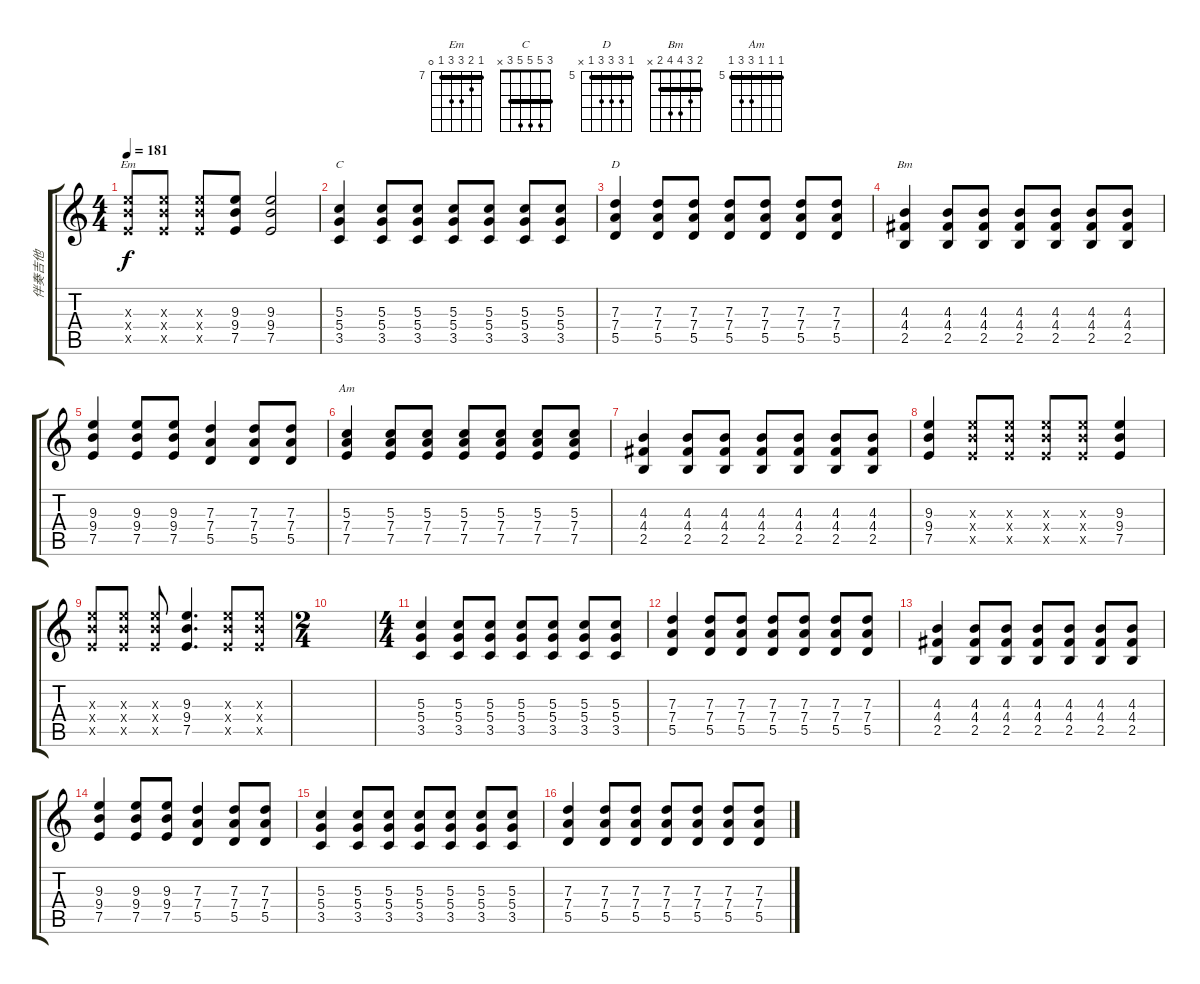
\track ("伴奏吉他" "伴奏吉他") {instrument distortionguitar}
\staff {score tabs}
\tuning (E4 B3 G3 D3 A2 E2) {hide}
\chord ("Em" 7 8 9 9 7 0) {firstfret 7 barre 7}
\chord ("C" 3 5 5 5 3 x) {barre 3}
\chord ("D" 5 7 7 7 5 x) {firstfret 5 barre 5}
\chord ("Bm" 2 3 4 4 2 x) {barre 2}
\chord ("Am" 5 5 5 7 7 5) {firstfret 5 barre 5}
\ts (4 4)
\tempo 181
\clef g2
\ks c
(9.3{x} 9.4{x} 7.5{x}).8{ch "Em" dy f} (9.3{x} 9.4{x} 7.5{x}).8 (9.3{x} 9.4{x} 7.5{x}).8 (9.3 9.4 7.5).8 (9.3 9.4 7.5).2 |
(5.3 5.4 3.5).4{ch "C"} (5.3 5.4 3.5).8 (5.3 5.4 3.5).8 (5.3 5.4 3.5).8 (5.3 5.4 3.5).8 (5.3 5.4 3.5).8 (5.3 5.4 3.5).8 |
(7.3 7.4 5.5).4{ch "D"} (7.3 7.4 5.5).8 (7.3 7.4 5.5).8 (7.3 7.4 5.5).8 (7.3 7.4 5.5).8 (7.3 7.4 5.5).8 (7.3 7.4 5.5).8 |
(4.3 4.4 2.5).4{ch "Bm"} (4.3 4.4 2.5).8 (4.3 4.4 2.5).8 (4.3 4.4 2.5).8 (4.3 4.4 2.5).8 (4.3 4.4 2.5).8 (4.3 4.4 2.5).8 |
(9.3 9.4 7.5).4 (9.3 9.4 7.5).8 (9.3 9.4 7.5).8 (7.3 7.4 5.5).4 (7.3 7.4 5.5).8 (7.3 7.4 5.5).8 |
(5.3 7.4 7.5).4{ch "Am"} (5.3 7.4 7.5).8 (5.3 7.4 7.5).8 (5.3 7.4 7.5).8 (5.3 7.4 7.5).8 (5.3 7.4 7.5).8 (5.3 7.4 7.5).8 |
(4.3 4.4 2.5).4 (4.3 4.4 2.5).8 (4.3 4.4 2.5).8 (4.3 4.4 2.5).8 (4.3 4.4 2.5).8 (4.3 4.4 2.5).8 (4.3 4.4 2.5).8 |
(9.3 9.4 7.5).4 (9.3{x} 9.4{x} 7.5{x}).8 (9.3{x} 9.4{x} 7.5{x}).8 (9.3{x} 9.4{x} 7.5{x}).8 (9.3{x} 9.4{x} 7.5{x}).8 (9.3 9.4 7.5).4 |
(9.3{x} 9.4{x} 7.5{x}).8 (9.3{x} 9.4{x} 7.5{x}).8 (9.3{x} 9.4{x} 7.5{x}).8 (9.3 9.4 7.5).4{d} (9.3{x} 9.4{x} 7.5{x}).8 (9.3{x} 9.4{x} 7.5{x}).8 |
\ts (2 4)
|
\ts (4 4)
(5.3 5.4 3.5).4 (5.3 5.4 3.5).8 (5.3 5.4 3.5).8 (5.3 5.4 3.5).8 (5.3 5.4 3.5).8 (5.3 5.4 3.5).8 (5.3 5.4 3.5).8 |
(7.3 7.4 5.5).4 (7.3 7.4 5.5).8 (7.3 7.4 5.5).8 (7.3 7.4 5.5).8 (7.3 7.4 5.5).8 (7.3 7.4 5.5).8 (7.3 7.4 5.5).8 |
(4.3 4.4 2.5).4 (4.3 4.4 2.5).8 (4.3 4.4 2.5).8 (4.3 4.4 2.5).8 (4.3 4.4 2.5).8 (4.3 4.4 2.5).8 (4.3 4.4 2.5).8 |
(9.3 9.4 7.5).4 (9.3 9.4 7.5).8 (9.3 9.4 7.5).8 (7.3 7.4 5.5).4 (7.3 7.4 5.5).8 (7.3 7.4 5.5).8 |
(5.3 5.4 3.5).4 (5.3 5.4 3.5).8 (5.3 5.4 3.5).8 (5.3 5.4 3.5).8 (5.3 5.4 3.5).8 (5.3 5.4 3.5).8 (5.3 5.4 3.5).8 |
(7.3 7.4 5.5).4 (7.3 7.4 5.5).8 (7.3 7.4 5.5).8 (7.3 7.4 5.5).8 (7.3 7.4 5.5).8 (7.3 7.4 5.5).8 (7.3 7.4 5.5).8
